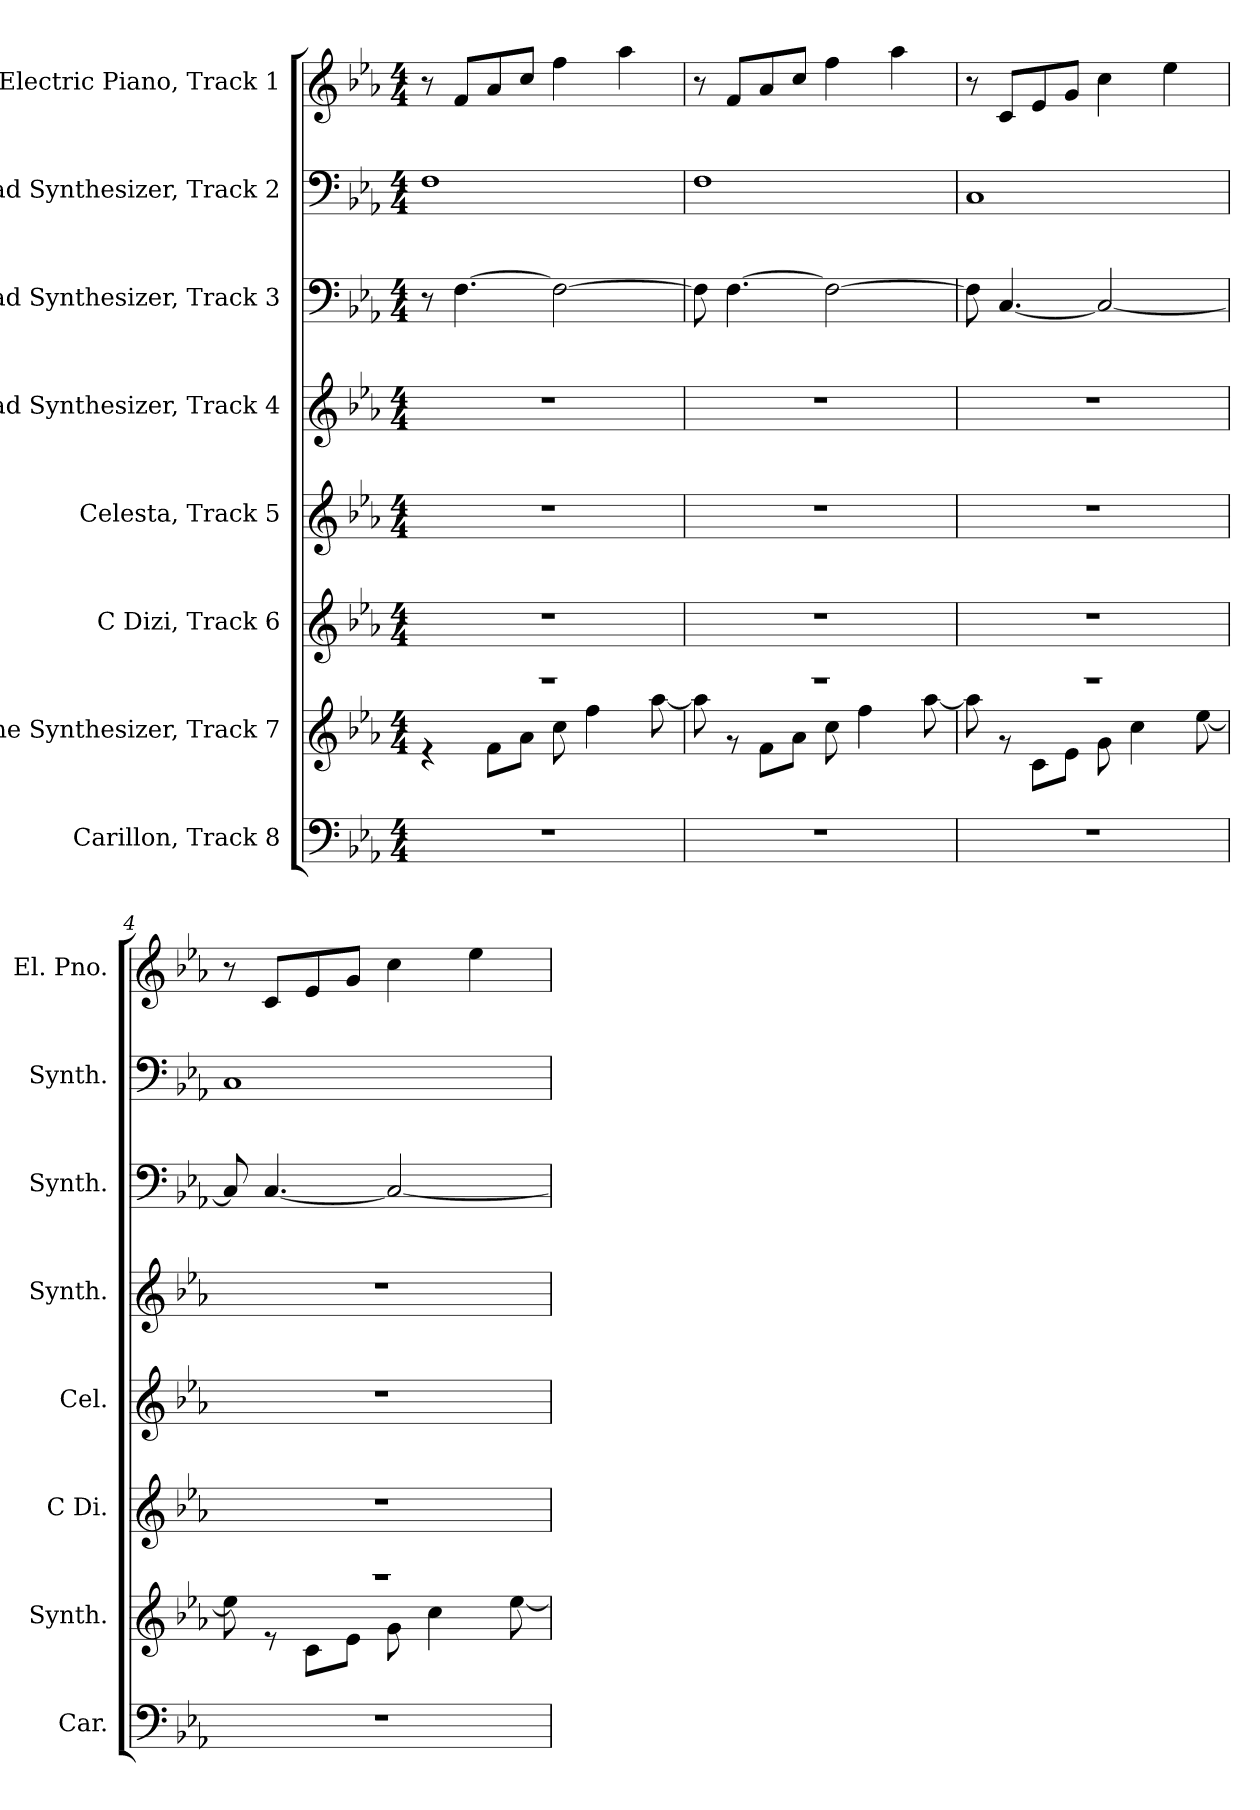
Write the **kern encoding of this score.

**kern	**kern	**kern	**kern	**kern	**kern	**kern	**kern
*part8	*part7	*part6	*part5	*part4	*part3	*part2	*part1
*staff8	*staff7	*staff6	*staff5	*staff4	*staff3	*staff2	*staff1
*I"Carillon, Track 8	*I"Sine Synthesizer, Track 7	*I"C Dizi, Track 6	*I"Celesta, Track 5	*I"Pad Synthesizer, Track 4	*I"Pad Synthesizer, Track 3	*I"Pad Synthesizer, Track 2	*I"Electric Piano, Track 1
*I'Car.	*I'Synth.	*I'C Di.	*I'Cel.	*I'Synth.	*I'Synth.	*I'Synth.	*I'El. Pno.
*clefF4	*clefG2	*clefG2	*clefG2	*clefG2	*clefF4	*clefF4	*clefG2
*	*	*ITrd-7c-12	*ITrd-7c-12	*	*	*	*
*k[b-e-a-]	*k[b-e-a-]	*k[b-e-a-]	*k[b-e-a-]	*k[b-e-a-]	*k[b-e-a-]	*k[b-e-a-]	*k[b-e-a-]
*M4/4	*M4/4	*M4/4	*M4/4	*M4/4	*M4/4	*M4/4	*M4/4
*MM76	*MM76	*MM76	*MM76	*MM76	*MM76	*MM76	*MM76
=1	=1	=1	=1	=1	=1	=1	=1
*	*^	*	*	*	*	*	*
1r	1r	4r	1r	1r	1r	8r	1F	8r
.	.	.	.	.	.	[4.F\	.	8f/L
.	.	8f\L	.	.	.	.	.	8a-/
.	.	8a-\J	.	.	.	.	.	8cc/J
.	.	8cc\	.	.	.	2F\_	.	4ff\
.	.	4ff\	.	.	.	.	.	.
.	.	.	.	.	.	.	.	4aa-\
.	.	[8aa-\	.	.	.	.	.	.
=2	=2	=2	=2	=2	=2	=2	=2	=2
1r	1r	8aa-\]	1r	1r	1r	8F\]	1F	8r
.	.	8r	.	.	.	[4.F\	.	8f/L
.	.	8f\L	.	.	.	.	.	8a-/
.	.	8a-\J	.	.	.	.	.	8cc/J
.	.	8cc\	.	.	.	2F\_	.	4ff\
.	.	4ff\	.	.	.	.	.	.
.	.	.	.	.	.	.	.	4aa-\
.	.	[8aa-\	.	.	.	.	.	.
=3	=3	=3	=3	=3	=3	=3	=3	=3
1r	1r	8aa-\]	1r	1r	1r	8F\]	1C	8r
.	.	8r	.	.	.	[4.C/	.	8c/L
.	.	8c\L	.	.	.	.	.	8e-/
.	.	8e-\J	.	.	.	.	.	8g/J
.	.	8g\	.	.	.	2C/_	.	4cc\
.	.	4cc\	.	.	.	.	.	.
.	.	.	.	.	.	.	.	4ee-\
.	.	[8ee-\	.	.	.	.	.	.
!!LO:PB:g=z
=4	=4	=4	=4	=4	=4	=4	=4	=4
1r	1r	8ee-\]	1r	1r	1r	8C/]	1C	8r
.	.	8r	.	.	.	[4.C/	.	8c/L
.	.	8c\L	.	.	.	.	.	8e-/
.	.	8e-\J	.	.	.	.	.	8g/J
.	.	8g\	.	.	.	2C/_	.	4cc\
.	.	4cc\	.	.	.	.	.	.
.	.	.	.	.	.	.	.	4ee-\
.	.	[8ee-\	.	.	.	.	.	.
*	*v	*v	*	*	*	*	*	*
=	=	=	=	=	=	=	=
*-	*-	*-	*-	*-	*-	*-	*-
